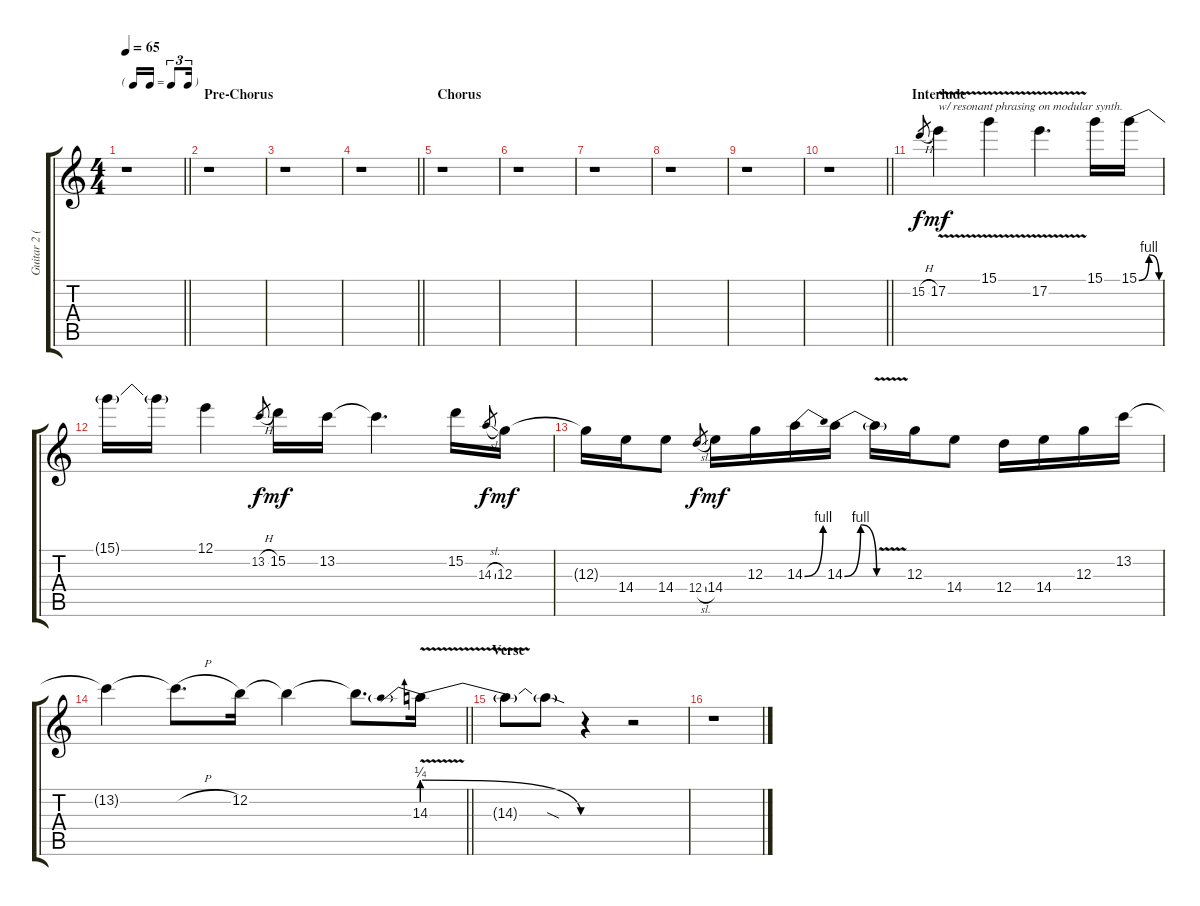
\track ("Guitar 2 (dist.)" "Guitar 2 (") {instrument distortionguitar}
\staff {score tabs}
\tuning (E4 B3 G3 D3 A2 E2) {hide}
\ts (4 4)
\tf triplet16th
\tempo 65
\clef g2
\barLineRight lightlight
\ks aminor
r.1{dy f} |
\section ("" "Pre-Chorus")
r.1 |
r.1 |
\barLineRight lightlight
r.1 |
\section ("" "Chorus")
r.1 |
r.1 |
r.1 |
r.1 |
r.1 |
\barLineRight lightlight
r.1 |
\section ("" "Interlude")
15.2{h}.8{gr} 17.2{v}.4{txt "w/ resonant phrasing on modular synth." dy mf} 15.1{v}.4 17.2{v}.4{d} 15.1.16 15.1{be (bendrelease 0 0 20 4 20 4 60 0)}.16 |
15.1{t}.16 15.1{be (hold 0 0 60 0) t}.16 12.1.4 13.2{h}.8{gr dy f} 15.2.16{dy mf} 13.2.16 13.2{t}.4{d} 15.2.16 14.3{sl}.8{gr dy f} 12.3.16{dy mf} |
12.3{t}.16 14.4.16 14.4.8 12.4{sl}.8{gr dy f} 14.4.16{dy mf} 12.3.16 14.3{be (bend 0 0 60 4)}.16 14.3{be (bendrelease 0 0 15 4 15 4 60 0)}.16 14.3{v t}.16 12.3.16 14.4.8 12.4.16 14.4.16 12.3.16 13.2.16 |
\barLineRight lightlight
13.2{t}.4 13.2{h t}.8{d} 12.2.16 12.2{t}.4 12.2{t}.8{d} 14.3{be (prebendrelease 0 1 60 0) v}.16 |
\section ("" "Verse")
14.3{t}.8 14.3{sod t}.8 r.4 r.2 |
r.1
